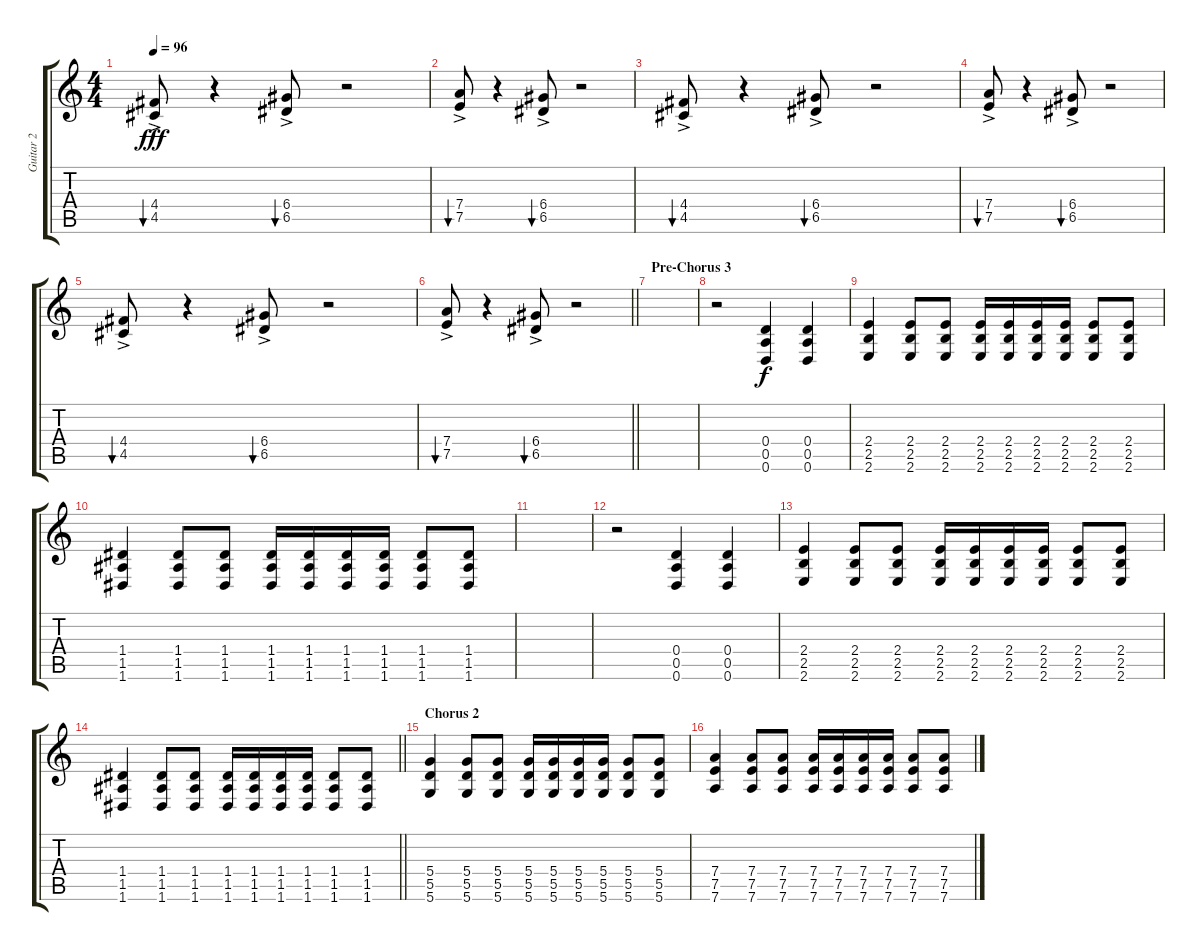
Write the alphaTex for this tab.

\track ("Guitar 2 " "Guitar 2 ") {instrument overdrivenguitar}
\staff {score tabs}
\tuning (E4 B3 G3 D3 A2 D2) {hide}
\ts (4 4)
\tempo 96
\clef g2
\ks c
(4.4{ac} 4.5{ac}).8{bu 120 dy fff} r.4 (6.4{ac} 6.5{ac}).8{bu 120} r.2 |
(7.4{ac} 7.5{ac}).8{bu 120} r.4 (6.4{ac} 6.5{ac}).8{bu 120} r.2 |
(4.4{ac} 4.5{ac}).8{bu 120} r.4 (6.4{ac} 6.5{ac}).8{bu 120} r.2 |
(7.4{ac} 7.5{ac}).8{bu 120} r.4 (6.4{ac} 6.5{ac}).8{bu 120} r.2 |
(4.4{ac} 4.5{ac}).8{bu 120} r.4 (6.4{ac} 6.5{ac}).8{bu 120} r.2 |
\barLineRight lightlight
(7.4{ac} 7.5{ac}).8{bu 120} r.4 (6.4{ac} 6.5{ac}).8{bu 120} r.2 |
\section ("" "Pre-Chorus 3")
|
r.2 (0.4 0.5 0.6).4{dy f instrument overdrivenguitar} (0.4 0.5 0.6).4 |
(2.4 2.5 2.6).4 (2.4 2.5 2.6).8 (2.4 2.5 2.6).8 (2.4 2.5 2.6).16 (2.4 2.5 2.6).16 (2.4 2.5 2.6).16 (2.4 2.5 2.6).16 (2.4 2.5 2.6).8 (2.4 2.5 2.6).8 |
(1.4 1.5 1.6).4 (1.4 1.5 1.6).8 (1.4 1.5 1.6).8 (1.4 1.5 1.6).16 (1.4 1.5 1.6).16 (1.4 1.5 1.6).16 (1.4 1.5 1.6).16 (1.4 1.5 1.6).8 (1.4 1.5 1.6).8 |
|
r.2 (0.4 0.5 0.6).4 (0.4 0.5 0.6).4 |
(2.4 2.5 2.6).4 (2.4 2.5 2.6).8 (2.4 2.5 2.6).8 (2.4 2.5 2.6).16 (2.4 2.5 2.6).16 (2.4 2.5 2.6).16 (2.4 2.5 2.6).16 (2.4 2.5 2.6).8 (2.4 2.5 2.6).8 |
\barLineRight lightlight
(1.4 1.5 1.6).4 (1.4 1.5 1.6).8 (1.4 1.5 1.6).8 (1.4 1.5 1.6).16 (1.4 1.5 1.6).16 (1.4 1.5 1.6).16 (1.4 1.5 1.6).16 (1.4 1.5 1.6).8 (1.4 1.5 1.6).8 |
\section ("" "Chorus 2")
(5.4 5.5 5.6).4 (5.4 5.5 5.6).8 (5.4 5.5 5.6).8 (5.4 5.5 5.6).16 (5.4 5.5 5.6).16 (5.4 5.5 5.6).16 (5.4 5.5 5.6).16 (5.4 5.5 5.6).8 (5.4 5.5 5.6).8 |
(7.4 7.5 7.6).4 (7.4 7.5 7.6).8 (7.4 7.5 7.6).8 (7.4 7.5 7.6).16 (7.4 7.5 7.6).16 (7.4 7.5 7.6).16 (7.4 7.5 7.6).16 (7.4 7.5 7.6).8 (7.4 7.5 7.6).8
